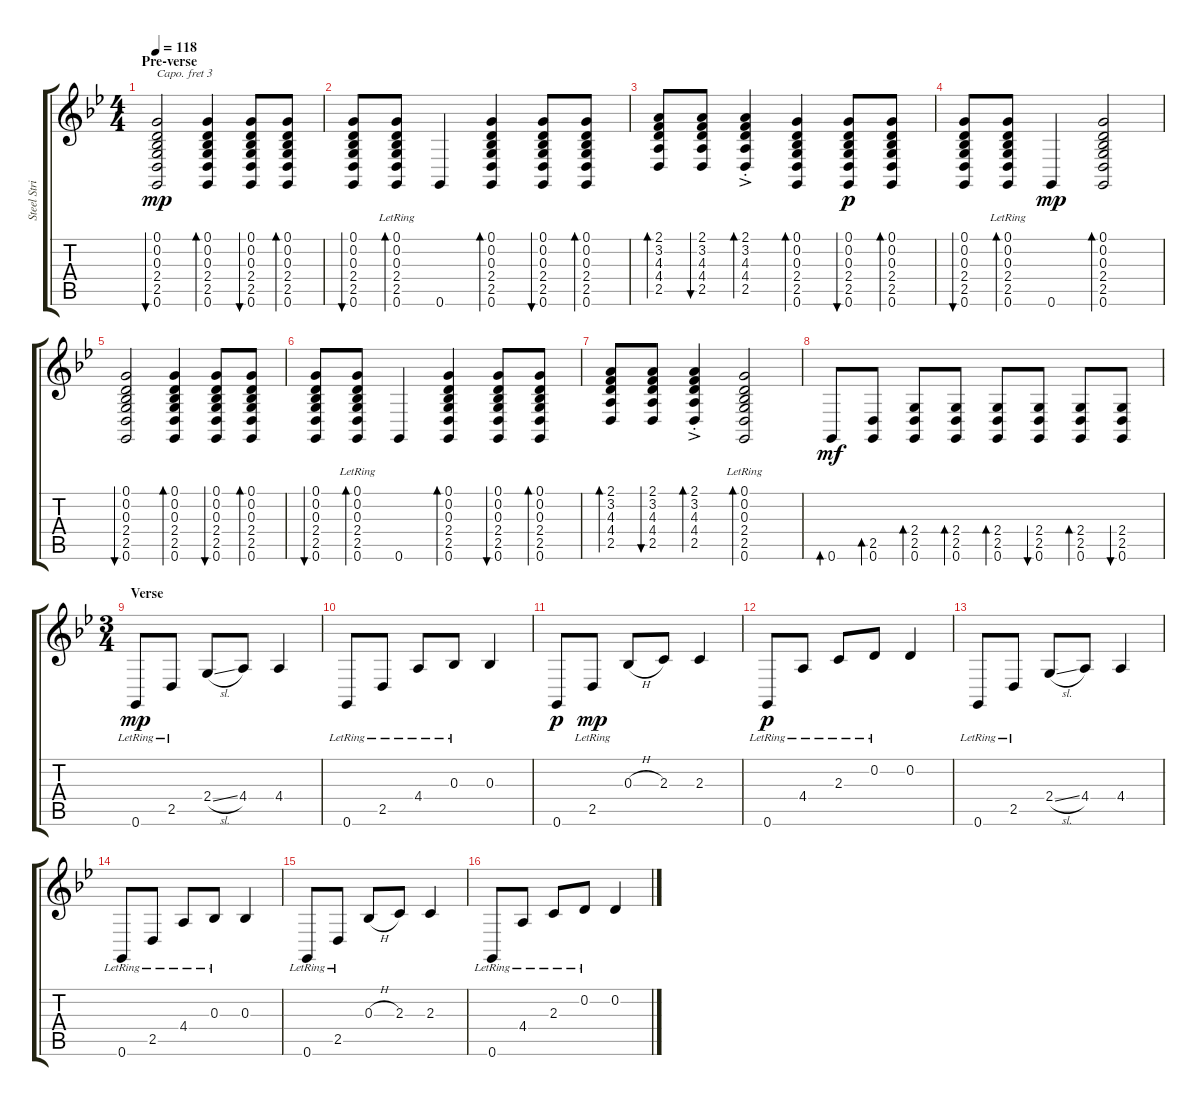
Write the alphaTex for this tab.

\track ("Steel String Guitar" "Steel Stri") {instrument voiceoohs}
\staff {score tabs}
\capo 3
\tuning (E4 B3 G3 D3 A2 E2) {hide}
\ts (4 4)
\section ("" "Pre-verse")
\tempo 118
\clef g2
\ks gminor
(0.1 0.2 0.3 2.4 2.5 0.6).2{bu 240 dy mp} (0.1 0.2 0.3 2.4 2.5 0.6).4{bd 60} (0.1 0.2 0.3 2.4 2.5 0.6).8{bu 60} (0.1 0.2 0.3 2.4 2.5 0.6).8{bd 60} |
(0.1 0.2 0.3 2.4 2.5 0.6).8{bu 60} (0.1{lr} 0.2{lr} 0.3{lr} 2.4{lr} 2.5{lr} 0.6{lr}).8{bd 60} 0.6.4 (0.1 0.2 0.3 2.4 2.5 0.6).4{bd 60} (0.1 0.2 0.3 2.4 2.5 0.6).8{bu 60} (0.1 0.2 0.3 2.4 2.5 0.6).8{bd 60} |
(2.1 3.2 4.3 4.4 2.5).8{bd 60} (2.1 3.2 4.3 4.4 2.5).8{bu 60} (2.1{ac st} 3.2{ac st} 4.3{ac st} 4.4{ac st} 2.5{ac st}).4{bd 60} (0.1 0.2 0.3 2.4 2.5 0.6).4{bd 60} (0.1 0.2 0.3 2.4 2.5 0.6).8{bu 60 dy p} (0.1 0.2 0.3 2.4 2.5 0.6).8{bd 60} |
(0.1 0.2 0.3 2.4 2.5 0.6).8{bu 60} (0.1{lr} 0.2{lr} 0.3{lr} 2.4{lr} 2.5{lr} 0.6{lr}).8{bd 60} 0.6.4{dy mp} (0.1 0.2 0.3 2.4 2.5 0.6).2{bd 60} |
(0.1 0.2 0.3 2.4 2.5 0.6).2{bu 240} (0.1 0.2 0.3 2.4 2.5 0.6).4{bd 60} (0.1 0.2 0.3 2.4 2.5 0.6).8{bu 60} (0.1 0.2 0.3 2.4 2.5 0.6).8{bd 60} |
(0.1 0.2 0.3 2.4 2.5 0.6).8{bu 60} (0.1{lr} 0.2{lr} 0.3{lr} 2.4{lr} 2.5{lr} 0.6{lr}).8{bd 60} 0.6.4 (0.1 0.2 0.3 2.4 2.5 0.6).4{bd 60} (0.1 0.2 0.3 2.4 2.5 0.6).8{bu 60} (0.1 0.2 0.3 2.4 2.5 0.6).8{bd 60} |
(2.1 3.2 4.3 4.4 2.5).8{bd 60} (2.1 3.2 4.3 4.4 2.5).8{bu 60} (2.1{ac st} 3.2{ac st} 4.3{ac st} 4.4{ac st} 2.5{ac st}).4{bd 60} (0.1{lr} 0.2{lr} 0.3{lr} 2.4{lr} 2.5{lr} 0.6{lr}).2{bd 60} |
0.6.8{bd 30 dy mf} (2.5 0.6).8{bd 30} (2.4 2.5 0.6).8{bd 30} (2.4 2.5 0.6).8{bd 30} (2.4 2.5 0.6).8{bd 30} (2.4 2.5 0.6).8{bu 30} (2.4 2.5 0.6).8{bd 30} (2.4 2.5 0.6).8{bu 30} |
\ts (3 4)
\section ("" "Verse")
0.6{lr}.8{dy mp} 2.5{lr}.8 2.4{sl}.8 4.4.8 4.4.4 |
0.6{lr}.8 2.5{lr}.8 4.4{lr}.8 0.3{lr}.8 0.3.4 |
0.6.8{dy p} 2.5{lr}.8{dy mp} 0.3{h}.8 2.3.8 2.3.4 |
0.6{lr}.8{dy p} 4.4{lr}.8 2.3{lr}.8 0.2{lr}.8 0.2.4 |
0.6{lr}.8 2.5{lr}.8 2.4{sl}.8 4.4.8 4.4.4 |
0.6{lr}.8 2.5{lr}.8 4.4{lr}.8 0.3{lr}.8 0.3.4 |
0.6{lr}.8 2.5{lr}.8 0.3{h}.8 2.3.8 2.3.4 |
0.6{lr}.8 4.4{lr}.8 2.3{lr}.8 0.2{lr}.8 0.2.4
